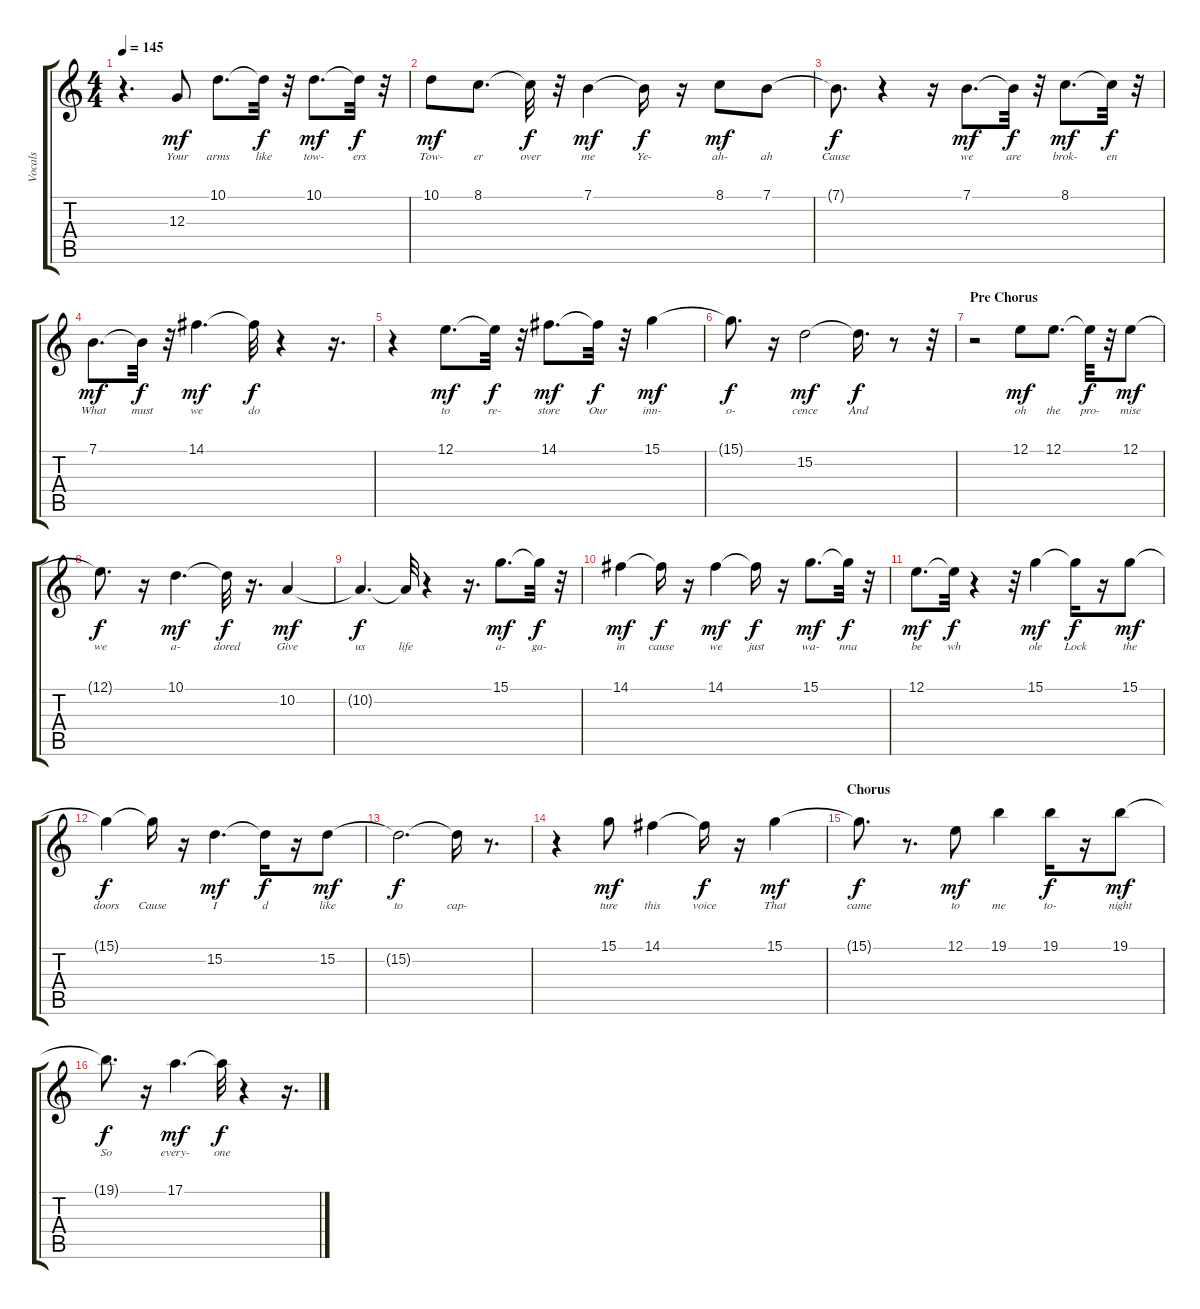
\track ("Vocals" "Vocals") {instrument clarinet}
\staff {score tabs}
\tuning (E4 B3 G3 D3 A2 E2) {hide}
\ts (4 4)
\tempo 145
\clef g2
\ks c
r.4{d dy f} 12.3.8{lyrics (0 "Your") lyrics (1 "") lyrics (2 "") lyrics (3 "") lyrics (4 "") dy mf} 10.1.8{d lyrics (0 "arms") lyrics (1 "") lyrics (2 "") lyrics (3 "") lyrics (4 "")} 10.1{t}.32{lyrics (0 "like") lyrics (1 "") lyrics (2 "") lyrics (3 "") lyrics (4 "") dy f} r.32 10.1.8{d lyrics (0 "tow-") lyrics (1 "") lyrics (2 "") lyrics (3 "") lyrics (4 "") dy mf} 10.1{t}.32{lyrics (0 "ers") lyrics (1 "") lyrics (2 "") lyrics (3 "") lyrics (4 "") dy f} r.32 |
10.1.8{lyrics (0 "Tow-") lyrics (1 "") lyrics (2 "") lyrics (3 "") lyrics (4 "") dy mf} 8.1.8{d lyrics (0 "er") lyrics (1 "") lyrics (2 "") lyrics (3 "") lyrics (4 "")} 8.1{t}.32{lyrics (0 "over") lyrics (1 "") lyrics (2 "") lyrics (3 "") lyrics (4 "") dy f} r.32 7.1.4{lyrics (0 "me") lyrics (1 "") lyrics (2 "") lyrics (3 "") lyrics (4 "") dy mf} 7.1{t}.16{lyrics (0 "Ye-") lyrics (1 "") lyrics (2 "") lyrics (3 "") lyrics (4 "") dy f} r.16 8.1.8{lyrics (0 "ah-") lyrics (1 "") lyrics (2 "") lyrics (3 "") lyrics (4 "") dy mf} 7.1.8{lyrics (0 "ah") lyrics (1 "") lyrics (2 "") lyrics (3 "") lyrics (4 "")} |
7.1{t}.8{d lyrics (0 "Cause") lyrics (1 "") lyrics (2 "") lyrics (3 "") lyrics (4 "") dy f} r.4 r.16 7.1.8{d lyrics (0 "we") lyrics (1 "") lyrics (2 "") lyrics (3 "") lyrics (4 "") dy mf} 7.1{t}.32{lyrics (0 "are") lyrics (1 "") lyrics (2 "") lyrics (3 "") lyrics (4 "") dy f} r.32 8.1.8{d lyrics (0 "brok-") lyrics (1 "") lyrics (2 "") lyrics (3 "") lyrics (4 "") dy mf} 8.1{t}.32{lyrics (0 "en") lyrics (1 "") lyrics (2 "") lyrics (3 "") lyrics (4 "") dy f} r.32 |
7.1.8{d lyrics (0 "What") lyrics (1 "") lyrics (2 "") lyrics (3 "") lyrics (4 "") dy mf} 7.1{t}.32{lyrics (0 "must") lyrics (1 "") lyrics (2 "") lyrics (3 "") lyrics (4 "") dy f} r.32 14.1.4{d lyrics (0 "we") lyrics (1 "") lyrics (2 "") lyrics (3 "") lyrics (4 "") dy mf} 14.1{t}.32{lyrics (0 "do") lyrics (1 "") lyrics (2 "") lyrics (3 "") lyrics (4 "") dy f} r.4 r.16{d} |
r.4 12.1.8{d lyrics (0 "to") lyrics (1 "") lyrics (2 "") lyrics (3 "") lyrics (4 "") dy mf} 12.1{t}.32{lyrics (0 "re-") lyrics (1 "") lyrics (2 "") lyrics (3 "") lyrics (4 "") dy f} r.32 14.1.8{d lyrics (0 "store") lyrics (1 "") lyrics (2 "") lyrics (3 "") lyrics (4 "") dy mf} 14.1{t}.32{lyrics (0 "Our") lyrics (1 "") lyrics (2 "") lyrics (3 "") lyrics (4 "") dy f} r.32 15.1.4{lyrics (0 "inn-") lyrics (1 "") lyrics (2 "") lyrics (3 "") lyrics (4 "") dy mf} |
15.1{t}.8{d lyrics (0 "o-") lyrics (1 "") lyrics (2 "") lyrics (3 "") lyrics (4 "") dy f} r.16 15.2.2{lyrics (0 "cence") lyrics (1 "") lyrics (2 "") lyrics (3 "") lyrics (4 "") dy mf} 15.2{t}.16{d lyrics (0 "And") lyrics (1 "") lyrics (2 "") lyrics (3 "") lyrics (4 "") dy f} r.8 r.32 |
\section ("" "Pre Chorus")
r.2 12.1.8{lyrics (0 "oh") lyrics (1 "") lyrics (2 "") lyrics (3 "") lyrics (4 "") dy mf} 12.1.8{d lyrics (0 "the") lyrics (1 "") lyrics (2 "") lyrics (3 "") lyrics (4 "")} 12.1{t}.32{lyrics (0 "pro-") lyrics (1 "") lyrics (2 "") lyrics (3 "") lyrics (4 "") dy f} r.32 12.1.8{lyrics (0 "mise") lyrics (1 "") lyrics (2 "") lyrics (3 "") lyrics (4 "") dy mf} |
12.1{t}.8{d lyrics (0 "we") lyrics (1 "") lyrics (2 "") lyrics (3 "") lyrics (4 "") dy f} r.16 10.1.4{d lyrics (0 "a-") lyrics (1 "") lyrics (2 "") lyrics (3 "") lyrics (4 "") dy mf} 10.1{t}.32{lyrics (0 "dored") lyrics (1 "") lyrics (2 "") lyrics (3 "") lyrics (4 "") dy f} r.16{d} 10.2.4{lyrics (0 "Give") lyrics (1 "") lyrics (2 "") lyrics (3 "") lyrics (4 "") dy mf} |
10.2{t}.4{d lyrics (0 "us") lyrics (1 "") lyrics (2 "") lyrics (3 "") lyrics (4 "") dy f} 10.2{t}.32{lyrics (0 "life") lyrics (1 "") lyrics (2 "") lyrics (3 "") lyrics (4 "")} r.4 r.16{d} 15.1.8{d lyrics (0 "a-") lyrics (1 "") lyrics (2 "") lyrics (3 "") lyrics (4 "") dy mf} 15.1{t}.32{lyrics (0 "ga-") lyrics (1 "") lyrics (2 "") lyrics (3 "") lyrics (4 "") dy f} r.32 |
14.1.4{lyrics (0 "in") lyrics (1 "") lyrics (2 "") lyrics (3 "") lyrics (4 "") dy mf} 14.1{t}.16{lyrics (0 "cause") lyrics (1 "") lyrics (2 "") lyrics (3 "") lyrics (4 "") dy f} r.16 14.1.4{lyrics (0 "we") lyrics (1 "") lyrics (2 "") lyrics (3 "") lyrics (4 "") dy mf} 14.1{t}.16{lyrics (0 "just") lyrics (1 "") lyrics (2 "") lyrics (3 "") lyrics (4 "") dy f} r.16 15.1.8{d lyrics (0 "wa-") lyrics (1 "") lyrics (2 "") lyrics (3 "") lyrics (4 "") dy mf} 15.1{t}.32{lyrics (0 "nna") lyrics (1 "") lyrics (2 "") lyrics (3 "") lyrics (4 "") dy f} r.32 |
12.1.8{d lyrics (0 "be") lyrics (1 "") lyrics (2 "") lyrics (3 "") lyrics (4 "") dy mf} 12.1{t}.32{lyrics (0 "wh") lyrics (1 "") lyrics (2 "") lyrics (3 "") lyrics (4 "") dy f} r.4 r.32 15.1.4{lyrics (0 "ole") lyrics (1 "") lyrics (2 "") lyrics (3 "") lyrics (4 "") dy mf} 15.1{t}.16{lyrics (0 "Lock") lyrics (1 "") lyrics (2 "") lyrics (3 "") lyrics (4 "") dy f} r.16 15.1.8{lyrics (0 "the") lyrics (1 "") lyrics (2 "") lyrics (3 "") lyrics (4 "") dy mf} |
15.1{t}.4{lyrics (0 "doors") lyrics (1 "") lyrics (2 "") lyrics (3 "") lyrics (4 "") dy f} 15.1{t}.16{lyrics (0 "Cause") lyrics (1 "") lyrics (2 "") lyrics (3 "") lyrics (4 "")} r.16 15.2.4{d lyrics (0 "I") lyrics (1 "") lyrics (2 "") lyrics (3 "") lyrics (4 "") dy mf} 15.2{t}.16{lyrics (0 "d") lyrics (1 "") lyrics (2 "") lyrics (3 "") lyrics (4 "") dy f} r.16 15.2.8{lyrics (0 "like") lyrics (1 "") lyrics (2 "") lyrics (3 "") lyrics (4 "") dy mf} |
15.2{t}.2{d lyrics (0 "to") lyrics (1 "") lyrics (2 "") lyrics (3 "") lyrics (4 "") dy f} 15.2{t}.16{lyrics (0 "cap-") lyrics (1 "") lyrics (2 "") lyrics (3 "") lyrics (4 "")} r.8{d} |
r.4 15.1.8{lyrics (0 "ture") lyrics (1 "") lyrics (2 "") lyrics (3 "") lyrics (4 "") dy mf} 14.1.4{lyrics (0 "this") lyrics (1 "") lyrics (2 "") lyrics (3 "") lyrics (4 "")} 14.1{t}.16{lyrics (0 "voice") lyrics (1 "") lyrics (2 "") lyrics (3 "") lyrics (4 "") dy f} r.16 15.1.4{lyrics (0 "That") lyrics (1 "") lyrics (2 "") lyrics (3 "") lyrics (4 "") dy mf} |
\section ("" "Chorus")
15.1{t}.8{d lyrics (0 "came") lyrics (1 "") lyrics (2 "") lyrics (3 "") lyrics (4 "") dy f} r.8{d} 12.1.8{lyrics (0 "to") lyrics (1 "") lyrics (2 "") lyrics (3 "") lyrics (4 "") dy mf} 19.1.4{lyrics (0 "me") lyrics (1 "") lyrics (2 "") lyrics (3 "") lyrics (4 "")} 19.1.16{lyrics (0 "to-") lyrics (1 "") lyrics (2 "") lyrics (3 "") lyrics (4 "") dy f} r.16 19.1.8{lyrics (0 "night") lyrics (1 "") lyrics (2 "") lyrics (3 "") lyrics (4 "") dy mf} |
19.1{t}.8{d lyrics (0 "So") lyrics (1 "") lyrics (2 "") lyrics (3 "") lyrics (4 "") dy f} r.16 17.1.4{d lyrics (0 "every-") lyrics (1 "") lyrics (2 "") lyrics (3 "") lyrics (4 "") dy mf} 17.1{t}.32{lyrics (0 "one") lyrics (1 "") lyrics (2 "") lyrics (3 "") lyrics (4 "") dy f} r.4 r.16{d}
